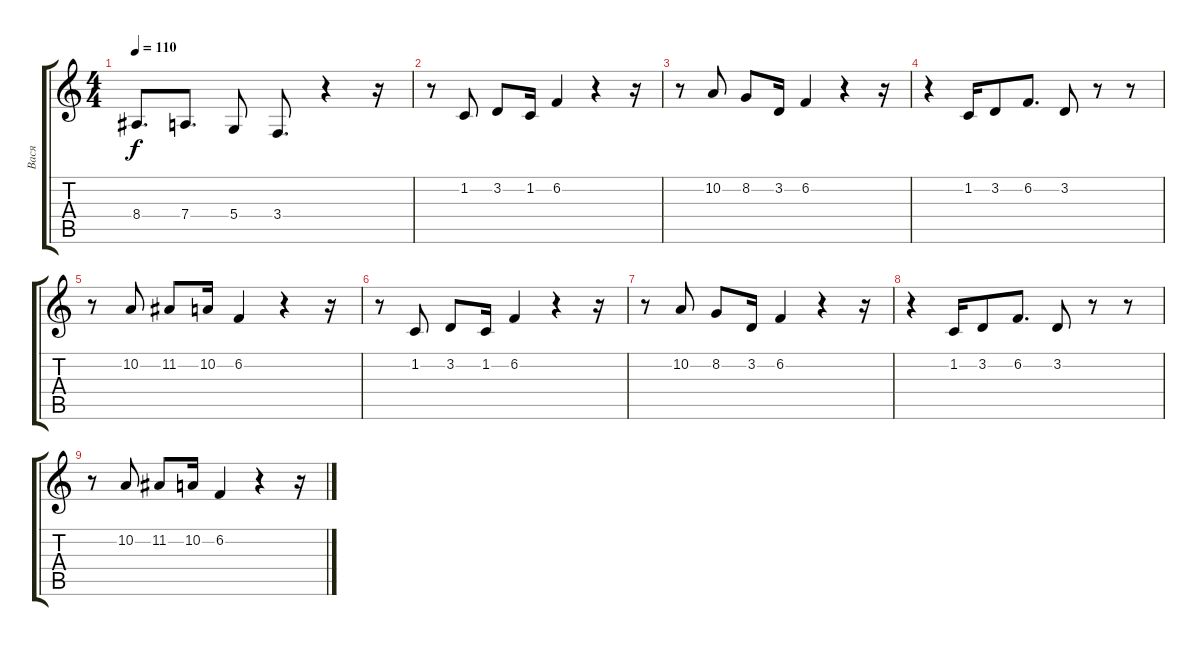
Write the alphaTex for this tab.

\track ("Вася" "Вася") {instrument trombone}
\staff {score tabs}
\tuning (E4 B3 G3 D3 A2 E2) {hide}
\ts (4 4)
\tempo 110
\clef g2
\ks c
8.4.8{d dy f} 7.4.8{d} 5.4.8 3.4.8{d} r.4 r.16 |
r.8 1.2.8 3.2.8 1.2.16 6.2.4 r.4 r.16 |
r.8 10.2.8 8.2.8 3.2.16 6.2.4 r.4 r.16 |
r.4 1.2.16 3.2.8 6.2.8{d} 3.2.8 r.8 r.8 |
r.8 10.2.8 11.2.8 10.2.16 6.2.4 r.4 r.16 |
r.8 1.2.8 3.2.8 1.2.16 6.2.4 r.4 r.16 |
r.8 10.2.8 8.2.8 3.2.16 6.2.4 r.4 r.16 |
r.4 1.2.16 3.2.8 6.2.8{d} 3.2.8 r.8 r.8 |
r.8 10.2.8 11.2.8 10.2.16 6.2.4 r.4 r.16
